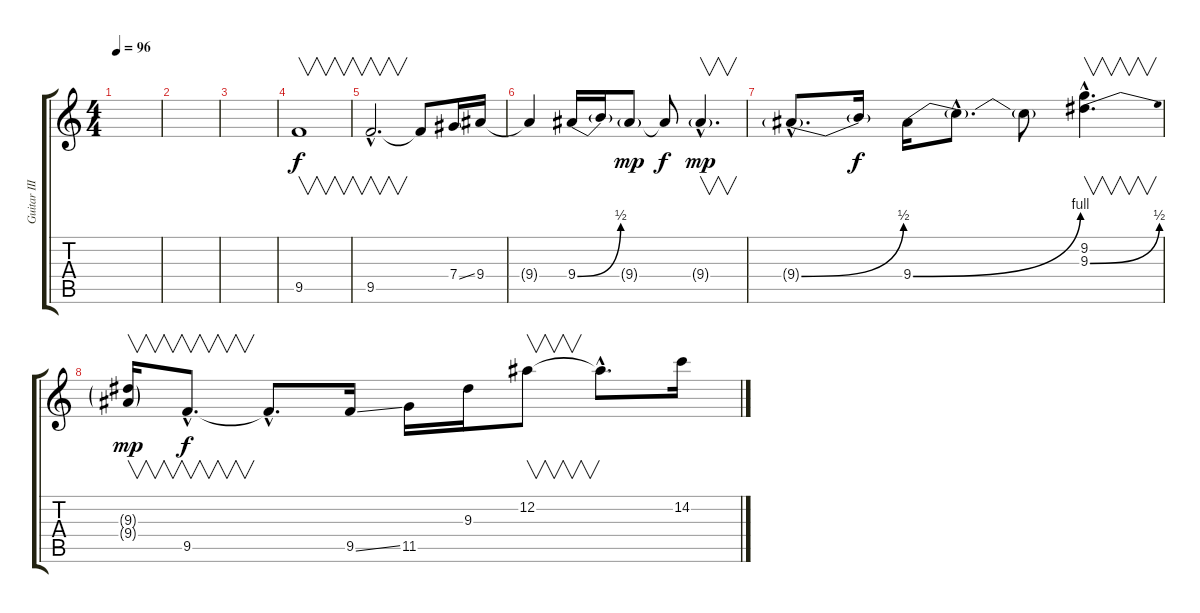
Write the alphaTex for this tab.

\track ("Guitar III" "Guitar III") {instrument electricguitarclean}
\staff {score tabs}
\tuning (Eb4 Bb3 Gb3 Db3 Ab2 Eb2) {hide}
\ts (4 4)
\tempo 96
\clef g2
\ks c
|
|
|
9.5.1{v} |
9.5{hac}.2{v d instrument guitarharmonics} 9.5{t}.8 7.4{ss}.16{instrument distortionguitar} 9.4.16 |
9.4{t}.4 9.4{be (bend 0 0 60 2)}.16 9.4{t}.16 9.4{g}.8{dy mp} 9.4{t}.8{dy f} 9.4{g hac}.4{v d dy mp} |
9.4{be (bend 0 0 60 2) g hac}.8{d} 9.4{t}.16{dy f} 9.4{be (bend 0 0 60 4)}.16 9.4{hac t}.8{d} 9.4{t}.8 (9.2{hac} 9.3{be (bend 0 0 60 2) hac}).4{v d} |
(9.3{g} 9.4{g}).16{v dy mp} 9.5{hac}.8{v d dy f} 9.5{hac t}.8{d} 9.5{ss}.16 11.5.16 9.3.16 12.2.8{v} 12.2{hac t}.8{d} 14.2.16
